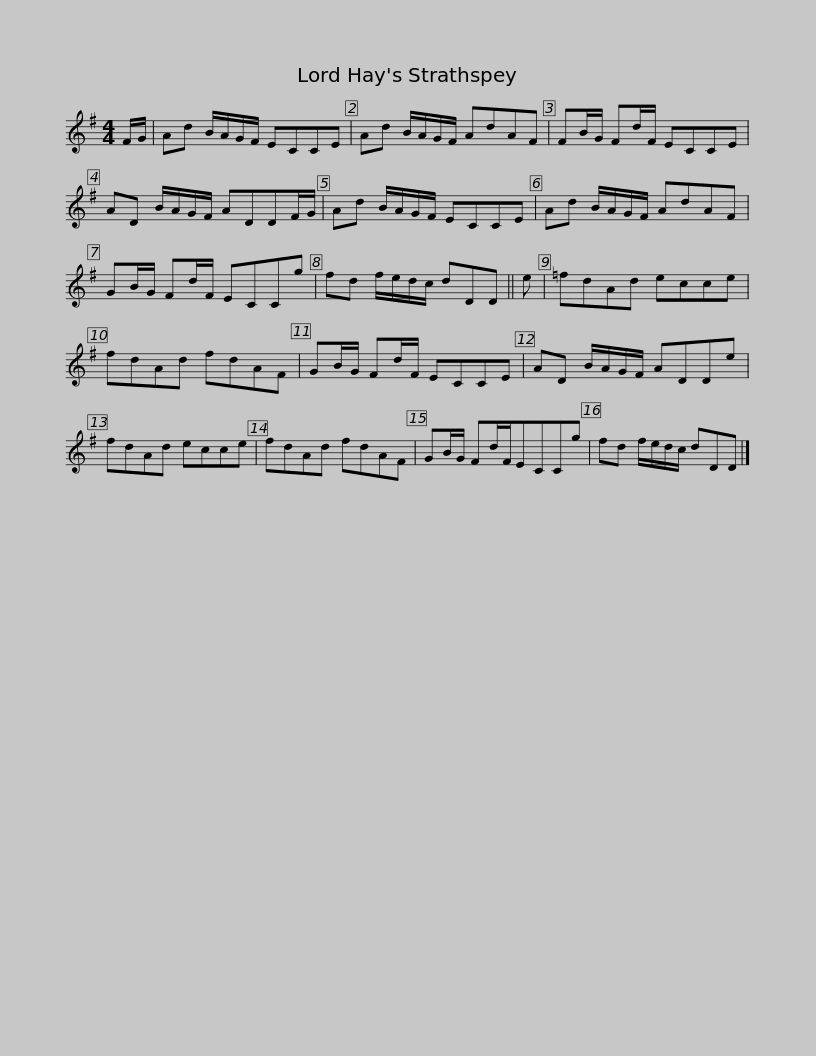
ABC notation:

X:1
L:1/8
M:4/4
I:linebreak $
K:G
V:1 treble
V:1
 F/G/ | Ad B/A/G/F/ ECCE | Ad B/A/G/F/ AdAF | FB/G/ Fd/F/ ECCE | AD B/A/G/F/ ADDF/G/ |$ %5
 Ad B/A/G/F/ ECCE | Ad B/A/G/F/ AdAF | GB/G/ Fd/F/ ECCg | fd f/e/d/c/ dDD || e |$ %10
 =fdAd ecce | fdAd fdAF | GB/G/ Fd/F/ ECCE | AD B/A/G/F/ ADDe | fdAd ecce |$ %15
 fdAd fdAF | GB/G/ Fd/F/ECCg | fd f/e/d/c/ dDD |] %18
